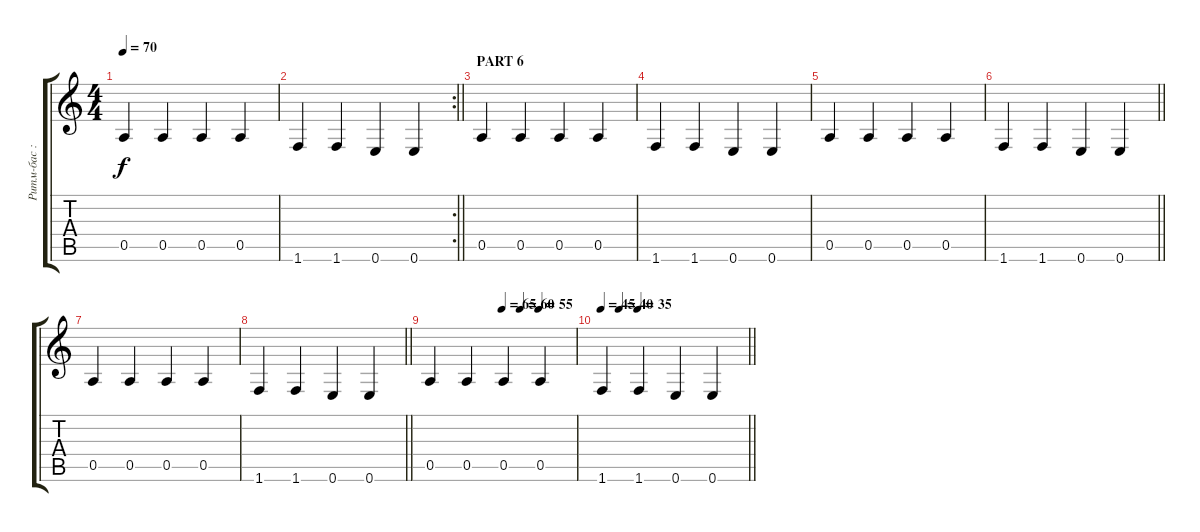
\track ("Ритм-бас :О" "Ритм-бас :") {instrument electricbasspick}
\staff {score tabs}
\tuning (E4 B3 G3 D3 A2 E2) {hide}
\ts (4 4)
\tempo 70
\clef g2
\ks c
0.5.4{dy f} 0.5.4 0.5.4 0.5.4 |
\rc 2
\barLineRight lightlight
1.6.4 1.6.4 0.6.4 0.6.4 |
\section ("" "PART 6")
0.5.4 0.5.4 0.5.4 0.5.4 |
1.6.4 1.6.4 0.6.4 0.6.4 |
0.5.4 0.5.4 0.5.4 0.5.4 |
\barLineRight lightlight
1.6.4 1.6.4 0.6.4 0.6.4 |
0.5.4 0.5.4 0.5.4 0.5.4 |
\barLineRight lightlight
1.6.4 1.6.4 0.6.4 0.6.4 |
\tempo (65 0.5)
\tempo (60 0.625)
\tempo (55 0.75)
0.5.4 0.5.4 0.5.4 0.5.4 |
\tempo 45
\tempo (40 0.125)
\tempo (35 0.25)
\barLineRight lightlight
1.6.4 1.6.4 0.6.4 0.6.4
